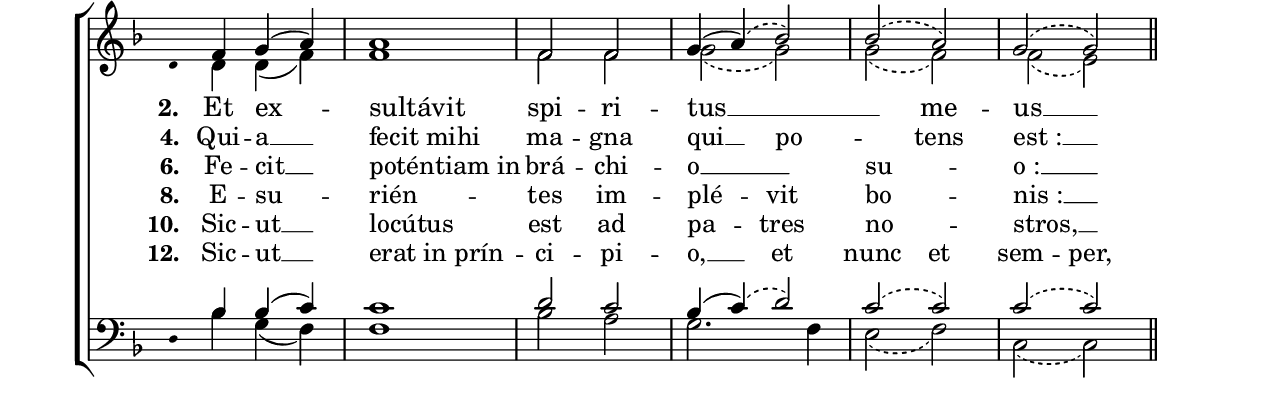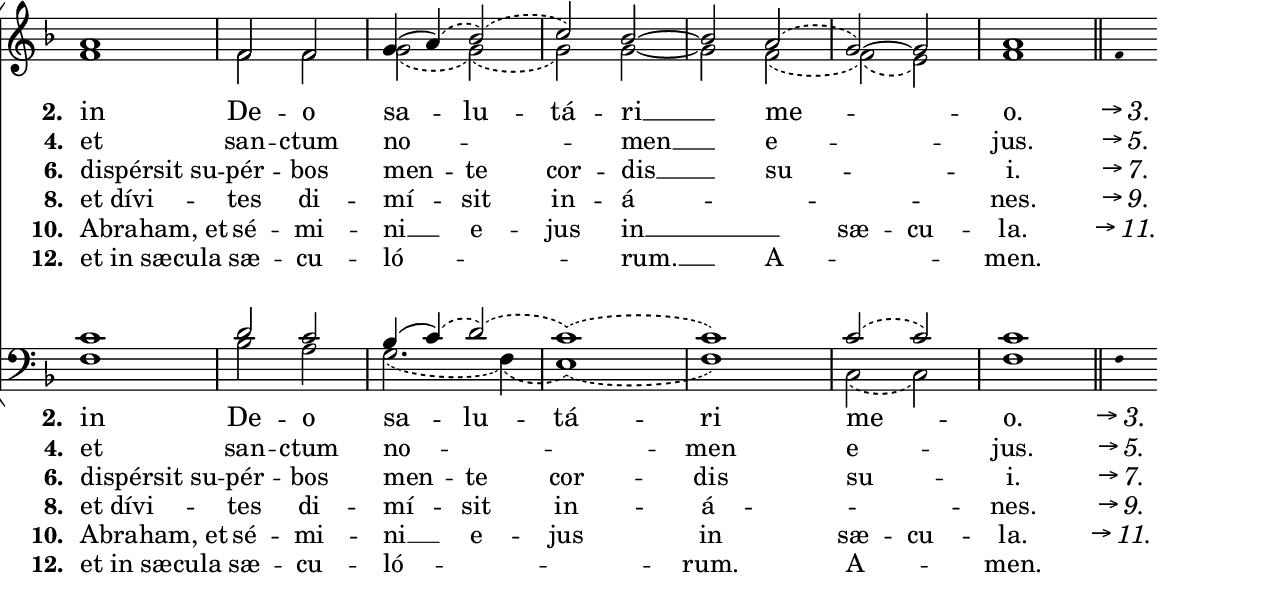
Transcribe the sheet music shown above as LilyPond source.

\header {
  %title = "Magnificat 1 D2 - Falso Bordone"
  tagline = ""
  composer = "SMC"
}
\include "lilypond-book-preamble.ly"

#(set-default-paper-size "letter")

stemOn = {
  \revert Staff.Stem #'transparent
  \revert Staff.Flag #'transparent
  \revert Voice.Stem #'length
}

stemOff = {
  \override Staff.Stem #'transparent = ##t
  \override Staff.Flag #'transparent = ##t
  \override Voice.Stem #'length = #0
}

\layout {
  \context {
    \Score
    \omit BarNumber
  }
}

global = {
  \key f \major
  \time 4/4
}

sopMusic = \relative c' {
  \relative c' { \stemOff \new CueVoice { d4 } \stemOn }
  f g( a) | a1 | f2 f | g4( 
  \slurDashed
  a )(
  \set melismaBusyProperties = #'()
  bes2) | bes( a) | g( g) \bar "||" \break
  a1 | f2 f | 
  \slurSolid \unset melismaBusyProperties
  g4(\slurDashed a)(
  \set melismaBusyProperties = #'()
  bes2)( c) bes~ | bes a( g) ~ g | a1 \bar "||"
  \relative c' { \stemOff \new CueVoice { f4 } }
}
sopWords = \lyricmode {

}

altoMusic = \relative c' {
  \relative c' { \stemOff \new CueVoice { s4 } \stemOn }
  d d( f) | f1 | f2 f2 |
  \set melismaBusyProperties = #'()
  \slurDashed
  g2( g) | g2( f) | f( e) \bar "||"
  f1 | f2 f | g2( g)( | g) g ~ | g f( | f)( e) | f1 \bar "||"
  \relative c' { \stemOff \new CueVoice { s4 } }
}

tenorMusic = \relative c' {
  \relative c { \stemOff \new CueVoice { s4 } \stemOn }
  bes bes( c) | c1 | d2 c | bes4(
  \set melismaBusyProperties = #'()
  \slurDashed
  c)( d2) | c( c) | c( c) \bar "||"
  \slurSolid
  c1 | d2 c | bes4(\slurDashed c)( d2)( c1)( c) | c2( c2) | c1 \bar "||"
  \relative c { \stemOff \new CueVoice { s4 } }
}

bassMusic = \relative c' {
  \relative c { \stemOff \new CueVoice { d4 } \stemOn }
  bes g( f) | f1 | bes2 a | g2. f4 |
  \set melismaBusyProperties = #'()
  \slurDashed
  e2( f) | c2( c2) \bar "||"
  f1 | bes2 a | g2.( f4)( e1)( f) | c2( c) | f1 \bar "||" 
  \relative c { \stemOff \new CueVoice { f4 } }
}

hiddenMusic = \relative c' {
\hideNotes
  \repeat unfold 6 { \skip1 } 
  \unset melismaBusyProperties
  f1 | bes2 a | g4( g) f2 e1 f | c2 c | f1 \bar "||" 
  f4
\unHideNotes
}

hiddenMusicII = {
  \hideNotes
  \repeat unfold 6 { \skip1 }
  \repeat unfold 7 { \skip1 }
  f4
  \unHideNotes
}

hiddenWords = \lyricmode {
  \markup\italic"→ 3."
}
hiddenWordsII = \lyricmode {
  \markup\italic"→ 5."
}
hiddenWordsIII = \lyricmode {
  \markup\italic"→ 7."
}
hiddenWordsIV = \lyricmode {
  \markup\italic"→ 9."
}
hiddenWordsV = \lyricmode {
  \markup\italic"→ 11."
}

altoWords = \lyricmode {
%  \override StanzaNumber #'font-name = #"Garamond Premier Pro"
%  \override LyricText #'font-name = #"Garamond Premier Pro"
  \set fontSize = #0.5
  \set stanza = #"2. "
  %\set vocalName = "2. "
  %\set shortVocalName = "2. "
  Et ex --
  \once \override LyricText #'self-alignment-X = #LEFT
  sultávit | spi -- ri -- tus __ _ _ me -- us __ _
  \set stanza = #"2. "
  \once \override LyricText #'self-alignment-X = #LEFT
  in | De -- o | sa -- lu -- tá -- ri __ _ me -- _ _ o.
}
altoWordsII = \lyricmode {
%  \override StanzaNumber #'font-name = #"Garamond Premier Pro"
%  \override LyricText #'font-name = #"Garamond Premier Pro"
  \set stanza = #"4. "
  Qui -- a __
  \once \override LyricText #'self-alignment-X = #LEFT
  fecit_mihi | ma -- gna | qui __ po -- _ tens | est_: __ _ |
  \set stanza = #"4. "
  \once \override LyricText #'self-alignment-X = #LEFT
  et | san -- ctum | no -- _ _ men __ _ e -- _ _ jus.
}
altoWordsIII = \lyricmode {
%  \override StanzaNumber #'font-name = #"Garamond Premier Pro"
%  \override LyricText #'font-name = #"Garamond Premier Pro"
  \set stanza = #"6. "
  Fe -- cit __ |
  \once \override LyricText #'self-alignment-X = #LEFT
  poténtiam_in | brá -- chi -- o __ _ | su -- _ o_: __ _ |
  \set stanza = #"6. "
  \once \override LyricText #'self-alignment-X = #LEFT
  dispérsit_su -- pér -- bos | men -- te | cor -- dis __ _ su -- _ _ | i.
}
altoWordsIV = \lyricmode {
%  \override StanzaNumber #'font-name = #"Garamond Premier Pro"
%  \override LyricText #'font-name = #"Garamond Premier Pro"
  \set stanza = #"8. "
  E -- su --
  \once \override LyricText #'self-alignment-X = #LEFT
  rién -- tes im -- plé -- vit | bo -- _ nis_: __ _ |
  \set stanza = #"8. "
  \once \override LyricText #'self-alignment-X = #LEFT
  et_dívi -- tes di -- mí -- sit in -- á -- _ _ _ _ | nes.
}
altoWordsV = \lyricmode {
%  \override StanzaNumber #'font-name = #"Garamond Premier Pro"
%  \override LyricText #'font-name = #"Garamond Premier Pro"
  \set stanza = #"10. "
  Sic -- ut __ |
  \once \override LyricText #'self-alignment-X = #LEFT
  locútus | est ad | pa -- tres | no -- _ stros, __ _ |
  \set stanza = #"10. "
  \once \override LyricText #'self-alignment-X = #LEFT
  Abraham,_et | sé -- mi -- ni __ e -- jus in __ _ _ | sæ -- cu -- | la.
}
altoWordsVI = \lyricmode {
%  \override StanzaNumber #'font-name = #"Garamond Premier Pro"
%  \override LyricText #'font-name = #"Garamond Premier Pro"
  \set stanza = #"12. "
  Sic -- ut __ |
  \once \override LyricText #'self-alignment-X = #LEFT
  erat_in_prín -- ci -- pi -- o, __ et | nunc et | sem -- per, |
  \set stanza = #"12. "
  \once \override LyricText #'self-alignment-X = #LEFT
  et_in_sæcula | sæ -- cu -- | ló -- _ _ rum. __ _ A -- _ _ | men.
}

bassWords = \lyricmode {
%  \override StanzaNumber #'font-name = #"Garamond Premier Pro"
%  \override LyricText #'font-name = #"Garamond Premier Pro"
  \set fontSize = #0.5
  \set stanza = #"2. "
  %\set vocalName = "2. "
  %\set shortVocalName = "2. "
%  Et ex --
%  \once \override LyricText #'self-alignment-X = #LEFT
%  sultávit | spi -- ri -- tus __ _ _ me -- us __ _
%  \set stanza = #"2. "
  \once \override LyricText #'self-alignment-X = #LEFT
  in | De -- o | sa -- lu -- tá -- ri | me -- _ o.
  \markup\italic"→ 3."
}
bassWordsII = \lyricmode {
%  \override StanzaNumber #'font-name = #"Garamond Premier Pro"
%  \override LyricText #'font-name = #"Garamond Premier Pro"
  \set stanza = #"4. "
%  Qui -- a __
%  \once \override LyricText #'self-alignment-X = #LEFT
%  fecit_mihi | ma -- gna | qui __ po -- _ | tens est_: __ _ |
%  \set stanza = #"4. "
  \once \override LyricText #'self-alignment-X = #LEFT
  et | san -- ctum | no -- _ _ men | e -- _ jus.
  \markup\italic"→ 5."
}
bassWordsIII = \lyricmode {
%  \override StanzaNumber #'font-name = #"Garamond Premier Pro"
%  \override LyricText #'font-name = #"Garamond Premier Pro"
  \set stanza = #"6. "
%  Fe -- cit __ |
%  \once \override LyricText #'self-alignment-X = #LEFT
%  poténtiam_in | brá -- chi -- o __ _ | su -- _ o_: __ _ |
%  \set stanza = #"6. "
  \once \override LyricText #'self-alignment-X = #LEFT
  dispérsit_su -- pér -- bos | men -- te | cor -- dis | su -- _ | i.
  \markup\italic"→ 7."
}
bassWordsIV = \lyricmode {
%  \override StanzaNumber #'font-name = #"Garamond Premier Pro"
%  \override LyricText #'font-name = #"Garamond Premier Pro"
  \set stanza = #"8. "
%  E -- su --
%  \once \override LyricText #'self-alignment-X = #LEFT
%  rién -- tes im -- plé -- vit | bo -- _ nis_: __ _ |
%  \set stanza = #"8. "
  \once \override LyricText #'self-alignment-X = #LEFT
  et_dívi -- tes di -- mí -- sit in -- á -- _ _ | nes.
  \markup\italic"→ 9."
}
bassWordsV = \lyricmode {
%  \override StanzaNumber #'font-name = #"Garamond Premier Pro"
%  \override LyricText #'font-name = #"Garamond Premier Pro"
  \set stanza = #"10. "
%  Sic -- ut __ |
%  \once \override LyricText #'self-alignment-X = #LEFT
%  locútus | est ad | pa -- tres | no -- _ stros, __ _ |
%  \set stanza = #"10. "
  \once \override LyricText #'self-alignment-X = #LEFT
  Abraham,_et | sé -- mi -- ni __ e -- jus in | sæ -- cu -- | la.
  \markup\italic"→ 11."
}
bassWordsVI = \lyricmode {
%  \override StanzaNumber #'font-name = #"Garamond Premier Pro"
%  \override LyricText #'font-name = #"Garamond Premier Pro"
  \set stanza = #"12. "
%  Sic -- ut __ |
%  \once \override LyricText #'self-alignment-X = #LEFT
%  erat_in_prín -- ci -- pi -- o, __ et | nunc et | sem -- per, |
%  \set stanza = #"12. "
  \once \override LyricText #'self-alignment-X = #LEFT
  et_in_sæcula | sæ -- cu -- | ló -- _ _ rum. | A -- _ | men.
}

\score {
  \new ChoirStaff <<
    %\new Lyrics = "sopranos"
    \new Staff = "women" <<
      \new Voice = "sopranos"{
        \voiceOne
        << \global \sopMusic >>
      }
      \new Voice = "altos" {
        \voiceTwo
        << \global \altoMusic >>
      }
      \new Voice = "hiddenII" {
        \voiceThree
        << \global \hiddenMusicII >>
      }
    >>
    
    \new Lyrics = "altos"
    \new Lyrics = "altosII"
    \new Lyrics = "altosIII"
    \new Lyrics = "altosIV"
    \new Lyrics = "altosV"
    \new Lyrics = "altosVI"

    \new Staff = "men" <<
      \clef bass
      \new Voice = "tenors" {
        \voiceThree
        << \global \tenorMusic >>
      }
      \new Voice = "bass"{
        \voiceFour
        << \global \bassMusic >>
      }
      \new Voice = "hidden" {
        \voiceThree
        \override Slur #'transparent = ##t
        << \global \hiddenMusic >>
      }
    >>
    \new Lyrics = "bass"
    \new Lyrics = "bassII"
    \new Lyrics = "bassIII"
    \new Lyrics = "bassIV"
    \new Lyrics = "bassV"
    \new Lyrics = "bassVI"
    
    \context Lyrics = "altos" \lyricsto "sopranos" \altoWords
    \context Lyrics = "altos" \lyricsto "hiddenII" \hiddenWords
    \context Lyrics = "altosII" \lyricsto "sopranos" \altoWordsII
    \context Lyrics = "altosII" \lyricsto "hiddenII" \hiddenWordsII
    \context Lyrics = "altosIII" \lyricsto "sopranos" \altoWordsIII
    \context Lyrics = "altosIII" \lyricsto "hiddenII" \hiddenWordsIII
    \context Lyrics = "altosIV" \lyricsto "sopranos" \altoWordsIV
    \context Lyrics = "altosIV" \lyricsto "hiddenII" \hiddenWordsIV
    \context Lyrics = "altosV" \lyricsto "sopranos" \altoWordsV
    \context Lyrics = "altosV" \lyricsto "hiddenII" \hiddenWordsV
    \context Lyrics = "altosVI" \lyricsto "sopranos" \altoWordsVI

    \context Lyrics = "bass" \lyricsto "hidden" \bassWords
    \context Lyrics = "bassII" \lyricsto "hidden" \bassWordsII
    \context Lyrics = "bassIII" \lyricsto "hidden" \bassWordsIII
    \context Lyrics = "bassIV" \lyricsto "hidden" \bassWordsIV
    \context Lyrics = "bassV" \lyricsto "hidden" \bassWordsV
    \context Lyrics = "bassVI" \lyricsto "hidden" \bassWordsVI
  >>
  \layout {
    \context {
      \Staff
      \remove "Time_signature_engraver"
    }
  }
}
